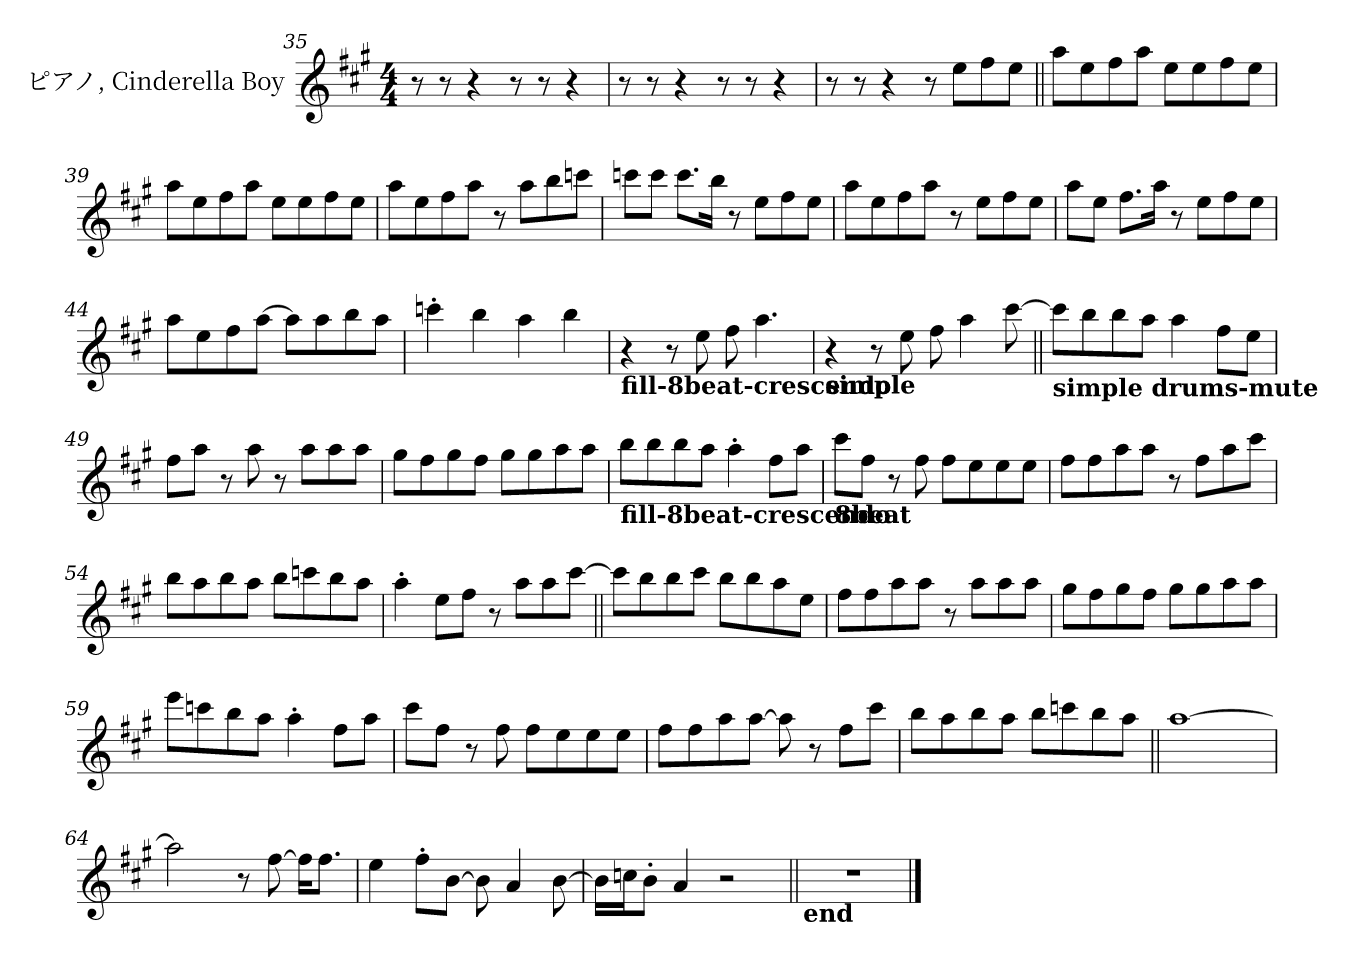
**kern
*part1
*staff1
*I"ピアノ, Cinderella Boy
*clefG2
*k[f#c#g#]
*M4/4
=35
8r
8r
4r
8r
8r
4r
!!LO:LB:g=z
=36
8r
8r
4r
8r
8r
4r
=37
8r
8r
4r
8r
8ee\L
8ff#\
8ee\J
!!LO:LB:g=z
=38||
8aa\L
8ee\
8ff#\
8aa\J
8ee\L
8ee\
8ff#\
8ee\J
=39
8aa\L
8ee\
8ff#\
8aa\J
8ee\L
8ee\
8ff#\
8ee\J
=40
8aa\L
8ee\
8ff#\
8aa\J
8r
8aa\L
8bb\
8cccn\J
=41
8cccn\L
8ccc\J
8.ccc\L
16bb\Jk
8r
8ee\L
8ff#\
8ee\J
!!LO:LB:g=z
=42
8aa\L
8ee\
8ff#\
8aa\J
8r
8ee\L
8ff#\
8ee\J
=43
8aa\L
8ee\J
8.ff#\L
16aa\Jk
8r
8ee\L
8ff#\
8ee\J
=44
8aa\L
8ee\
8ff#\
[8aa\J
8aa\L]
8aa\
8bb\
8aa\J
=45
4cccn'\
4bb\
4aa\
4bb\
!!LO:LB:g=z
=46
!LO:TX:b:B:t=fill-8beat-crescendo
4r
8r
8ee\
8ff#\
4.aa\
=47
!LO:TX:b:B:t=simple
4r
8r
8ee\
8ff#\
4aa\
[8ccc#\
=48||
!LO:TX:b:B:t=simple drums-mute
8ccc#\L]
8bb\
8bb\
8aa\J
4aa\
8ff#\L
8ee\J
=49
8ff#\L
8aa\J
8r
8aa\
8r
8aa\L
8aa\
8aa\J
!!LO:LB:g=z
=50
8gg#\L
8ff#\
8gg#\
8ff#\J
8gg#\L
8gg#\
8aa\
8aa\J
=51
!LO:TX:b:B:t=fill-8beat-crescendo
8bb\L
8bb\
8bb\
8aa\J
4aa'\
8ff#\L
8aa\J
=52
!LO:TX:b:B:t=8beat
8ccc#\L
8ff#\J
8r
8ff#\
8ff#\L
8ee\
8ee\
8ee\J
=53
8ff#\L
8ff#\
8aa\
8aa\J
8r
8ff#\L
8aa\
8ccc#\J
!!LO:LB:g=z
=54
8bb\L
8aa\
8bb\
8aa\J
8bb\L
8cccn\
8bb\
8aa\J
=55
4aa'\
8ee\L
8ff#\J
8r
8aa\L
8aa\
[8ccc#\J
=56||
8ccc#\L]
8bb\
8bb\
8ccc#\J
8bb\L
8bb\
8aa\
8ee\J
=57
8ff#\L
8ff#\
8aa\
8aa\J
8r
8aa\L
8aa\
8aa\J
!!LO:LB:g=z
=58
8gg#\L
8ff#\
8gg#\
8ff#\J
8gg#\L
8gg#\
8aa\
8aa\J
=59
8eee\L
8cccn\
8bb\
8aa\J
4aa'\
8ff#\L
8aa\J
=60
8ccc#\L
8ff#\J
8r
8ff#\
8ff#\L
8ee\
8ee\
8ee\J
=61
8ff#\L
8ff#\
8aa\
[8aa\J
8aa\]
8r
8ff#\L
8ccc#\J
!!LO:LB:g=z
=62
8bb\L
8aa\
8bb\
8aa\J
8bb\L
8cccn\
8bb\
8aa\J
=63||
[1aa
=64
2aa\]
8r
[8ff#\
16ff#\KL]
8.ff#\J
!!LO:LB:g=z
=65
4ee\
8ff#'\L
[8b\J
8b\]
4a/
[8b\
=66
16b\LL]
16ccn\J
8b'\J
4a/
2r
=67||
!LO:TX:b:B:t=end
1r
==
*-
